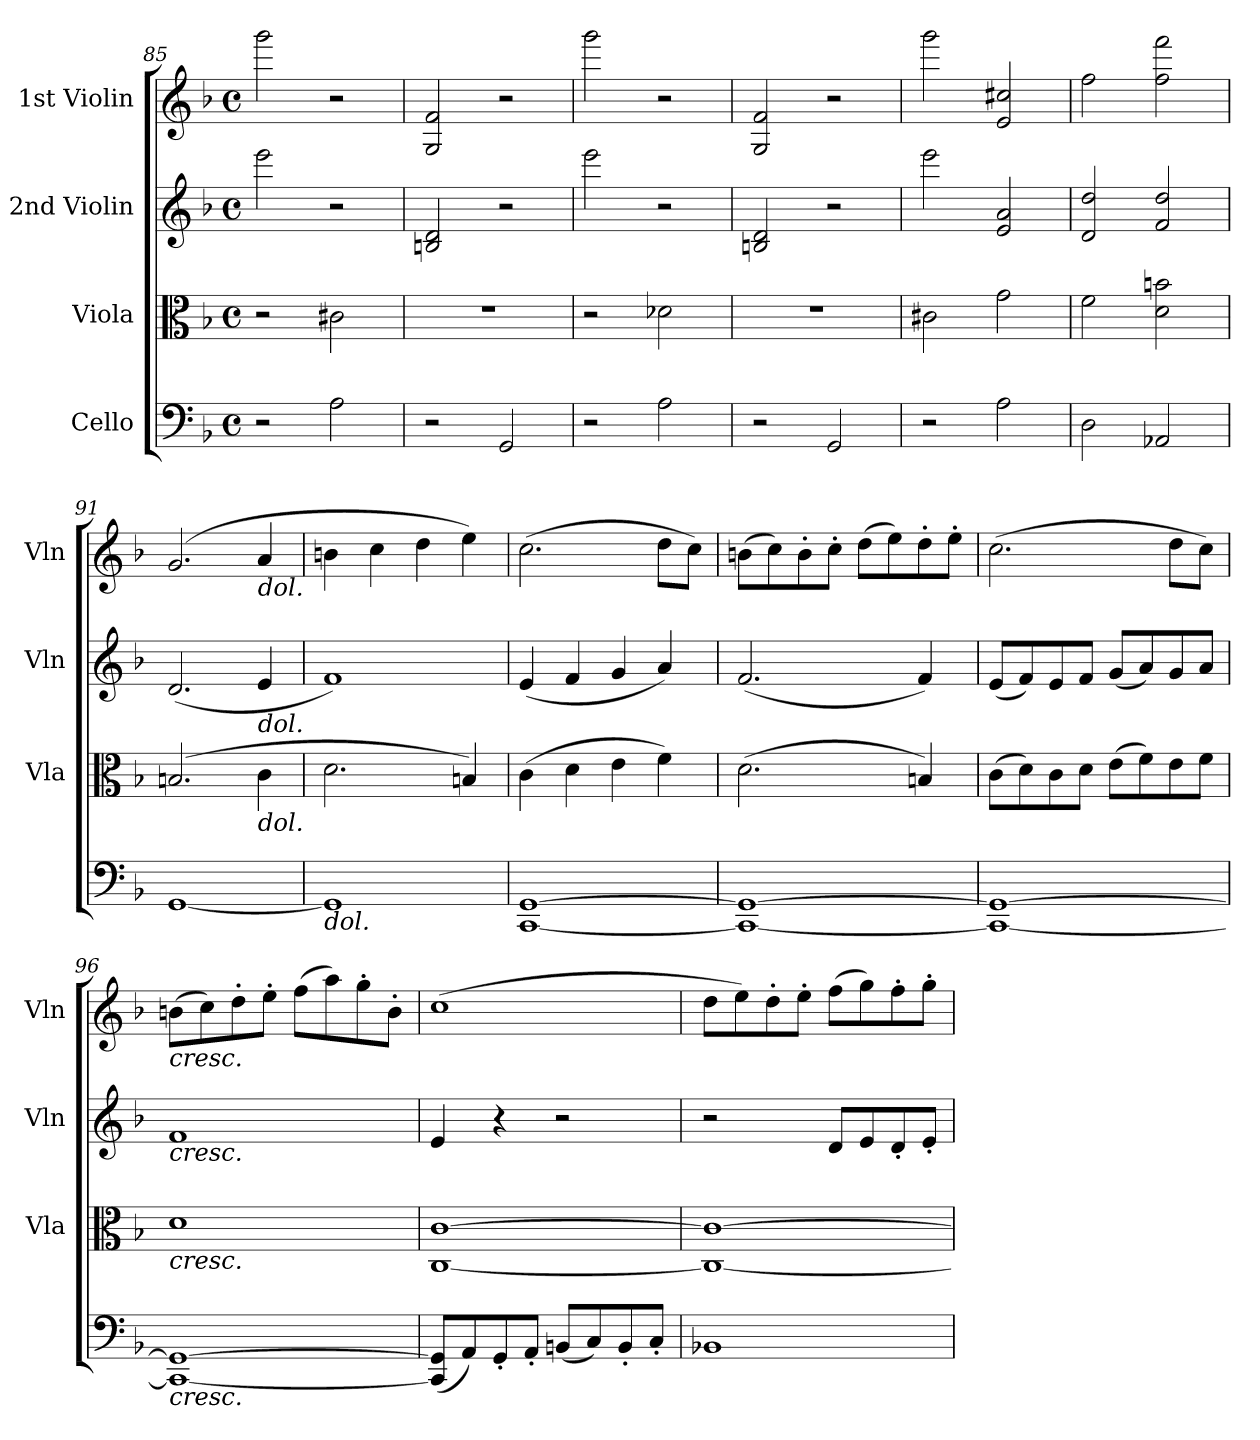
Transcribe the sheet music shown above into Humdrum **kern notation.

**kern	**kern	**kern	**kern
*part4	*part3	*part2	*part1
*staff4	*staff3	*staff2	*staff1
*I"Cello	*I"Viola	*I"2nd Violin	*I"1st Violin
*	*I'Vla	*I'Vln	*I'Vln
*clefF4	*clefC3	*clefG2	*clefG2
*k[b-]	*k[b-]	*k[b-]	*k[b-]
*F:	*F:	*F:	*F:
*M4/4	*M4/4	*M4/4	*M4/4
*met(c)	*met(c)	*met(c)	*met(c)
=85	=85	=85	=85
2r	2r	2eee	2ggg
2A	2c#X	2r	2r
=86	=86	=86	=86
2r	1r	2Bn 2d	2G 2f
2GG	.	2r	2r
=87	=87	=87	=87
2r	2r	2eee	2ggg
2A	2d-X	2r	2r
=88	=88	=88	=88
2r	1r	2Bn 2d	2G 2f
2GG	.	2r	2r
=89	=89	=89	=89
2r	2c#X	2eee	2ggg
2A	2g	2e 2a	2e 2cc#X
=90	=90	=90	=90
2D	2f	2d 2dd	2ff
2AA-X	2d 2bn	2f 2dd	2ff 2fff
=91	=91	=91	=91
[1GG	(2.Bn	(2.d	(2.g
!	!	!	!LO:TX:b:i:t=dol.
!	!	!LO:TX:b:i:t=dol.	!
!	!LO:TX:b:i:t=dol.	!	!
.	4c	4e	4a
=92	=92	=92	=92
!LO:TX:b:i:t=dol.	!	!	!
1GG]	2.d	1f)	4bn
.	.	.	4cc
.	.	.	4dd
.	4Bn)	.	4ee)
=93	=93	=93	=93
[1CC [1GG	(4c	(4e	(2.cc
.	4d	4f	.
.	4e	4g	.
.	4f)	4a)	8ddL
.	.	.	8ccJ)
=94	=94	=94	=94
1CC_ 1GG_	(2.d	(2.f	(8bnL
.	.	.	8cc)
.	.	.	8b'
.	.	.	8cc'J
.	.	.	(8ddL
.	.	.	8ee)
.	4Bn)	4f)	8dd'
.	.	.	8ee'J
=95	=95	=95	=95
1CC_ 1GG_	(8cL	(8eL	(2.cc
.	8d)	8f)	.
.	8c	8e	.
.	8dJ	8fJ	.
.	(8eL	(8gL	.
.	8f)	8a)	.
.	8e	8g	8ddL
.	8fJ	8aJ	8ccJ)
=96	=96	=96	=96
!	!	!	!LO:TX:b:i:t=cresc.
!	!	!LO:TX:b:i:t=cresc.	!
!	!LO:TX:b:i:t=cresc.	!	!
!LO:TX:b:i:t=cresc.	!	!	!
1CC_ 1GG_	1d	1f	(8bnL
.	.	.	8cc)
.	.	.	8dd'
.	.	.	8ee'J
.	.	.	(8ffL
.	.	.	8aa)
.	.	.	8gg'
.	.	.	8b'J
=97	=97	=97	=97
(8CC] 8GG]L	[1C [1c	4e	(1cc
8AA)	.	.	.
8GG'	.	4r	.
8AA'J	.	.	.
(8BBnL	.	2r	.
8C)	.	.	.
8BB'	.	.	.
8C'J	.	.	.
=98	=98	=98	=98
1BB-X	1C_ 1c_	2r	8ddL
.	.	.	8ee)
.	.	.	8dd'
.	.	.	8ee'J
.	.	8dL	(8ffL
.	.	8e	8gg)
.	.	8d'	8ff'
.	.	8e'J	8gg'J
=	=	=	=
*-	*-	*-	*-
